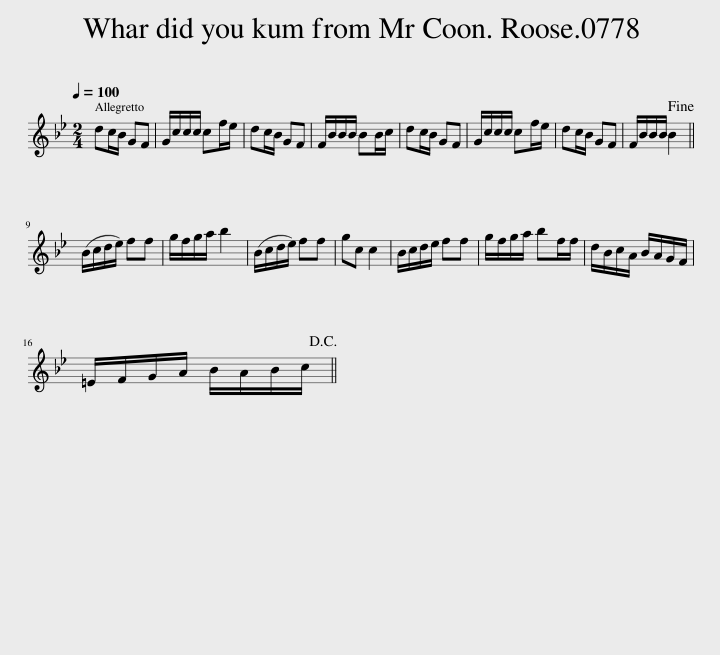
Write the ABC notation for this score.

X:1
L:1/8
Q:1/4=100
M:2/4
I:linebreak $
K:Bb
V:1 treble
V:1
 dc/B/ GF | G/c/c/c/ cf/e/ | dc/B/ GF | F/B/B/B/ BB/c/ | dc/B/ GF | %5
 G/c/c/c/ cf/e/ | dc/B/ GF | F/B/B/B/ B2!fine! ||$ (B/c/d/e/) ff | g/f/g/a/ b2 | %10
 (B/c/d/e/) ff | gc c2 | B/c/d/e/ ff | g/f/g/a/ bf/f/ | d/B/c/A/ B/A/G/F/ |$ %15
 =E/F/G/A/ B/A/B/c/!D.C.! || %16
